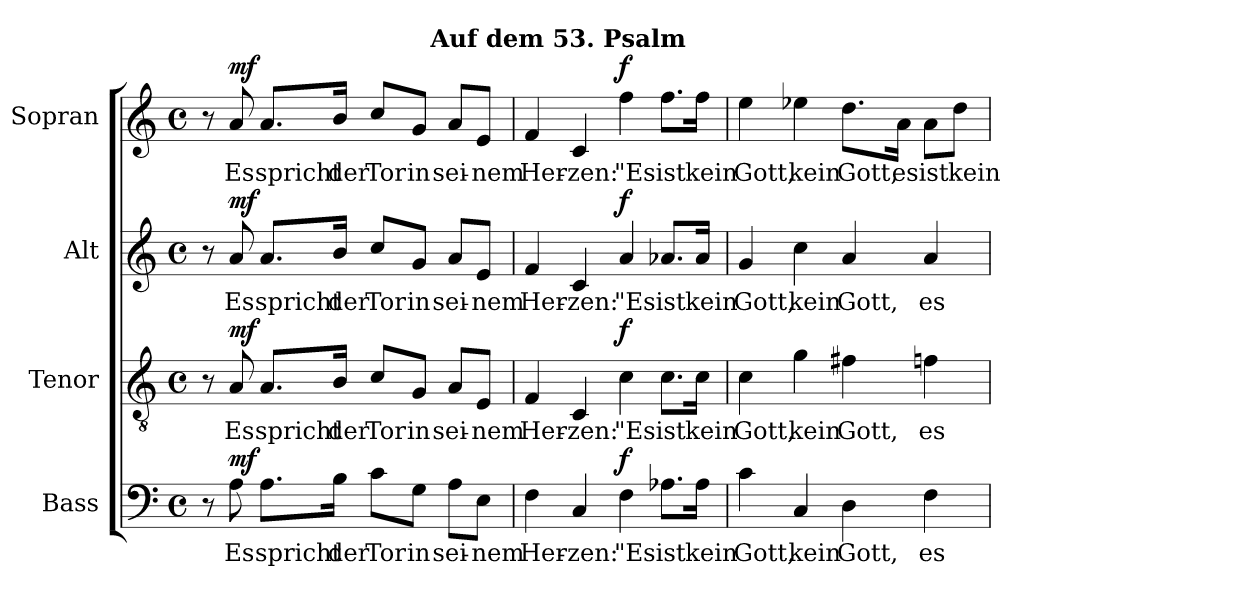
**kern	**text	**dynam	**kern	**text	**dynam	**kern	**text	**dynam	**kern	**text	**dynam
*part4	*part4	*part4	*part3	*part3	*part3	*part2	*part2	*part2	*part1	*part1	*part1
*staff4	*staff4	*staff4	*staff3	*staff3	*staff3	*staff2	*staff2	*staff2	*staff1	*staff1	*staff1
*I"Bass	*	*	*I"Tenor	*	*	*I"Alt	*	*	*I"Sopran	*	*
*I'B.	*	*	*I'T.	*	*	*I'A.	*	*	*I'S.	*	*
*clefF4	*	*	*clefGv2	*	*	*clefG2	*	*	*clefG2	*	*
*k[]	*	*	*k[]	*	*	*k[]	*	*	*k[]	*	*
*C:	*	*	*C:	*	*	*C:	*	*	*C:	*	*
*M4/4	*	*	*M4/4	*	*	*M4/4	*	*	*M4/4	*	*
*met(c)	*	*	*met(c)	*	*	*met(c)	*	*	*met(c)	*	*
=1	=1	=1	=1	=1	=1	=1	=1	=1	=1	=1	=1
!	!	!	!	!	!	!	!	!	!LO:TX:a:Bi:t=non troppo mosso	!	!
*	*	*	*	*	*	*	*	*	*^	*	*
8r	.	.	8r	.	.	8r	.	.	8r	2ryy	.	.
!	!LO:LY:b	!LO:DY:a	!	!LO:LY:b	!LO:DY:a	!	!LO:LY:b	!LO:DY:a	!	!	!LO:LY:b	!LO:DY:a
8A\	Es	mf	8A/	Es	mf	8a/	Es	mf	8a/	.	Es	mf
!	!LO:LY:b	!	!	!LO:LY:b	!	!	!LO:LY:b	!	!	!	!LO:LY:b	!
8.A\L	spricht	.	8.A/L	spricht	.	8.a/L	spricht	.	8.a/L	.	spricht	.
!	!LO:LY:b	!	!	!LO:LY:b	!	!	!LO:LY:b	!	!	!	!LO:LY:b	!
16B\Jk	der	.	16B/Jk	der	.	16b/Jk	der	.	16b/Jk	.	der	.
!	!LO:LY:b	!	!	!LO:LY:b	!	!	!LO:LY:b	!	!	!	!LO:LY:b	!
8c\L	Tor	.	8c/L	Tor	.	8cc/L	Tor	.	8cc/L	8.ryy	Tor	.
!	!LO:LY:b	!	!	!LO:LY:b	!	!	!LO:LY:b	!	!	!	!LO:LY:b	!
8G\J	in	.	8G/J	in	.	8g/J	in	.	8g/J	.	in	.
!	!	!	!	!	!	!	!	!	!	!LO:TX:a:B:t=Auf dem 53. Psalm	!	!
.	.	.	.	.	.	.	.	.	.	4ryy	.	.
!	!LO:LY:b	!	!	!LO:LY:b	!	!	!LO:LY:b	!	!	!	!LO:LY:b	!
8A\L	sei-	.	8A/L	sei-	.	8a/L	sei-	.	8a/L	.	sei-	.
!	!LO:LY:b	!	!	!LO:LY:b	!	!	!LO:LY:b	!	!	!	!LO:LY:b	!
8E\J	-nem	.	8E/J	-nem	.	8e/J	-nem	.	8e/J	.	-nem	.
.	.	.	.	.	.	.	.	.	.	16ryy	.	.
=2	=2	=2	=2	=2	=2	=2	=2	=2	=2	=2	=2	=2
!	!LO:LY:b	!	!	!LO:LY:b	!	!	!LO:LY:b	!	!	!	!LO:LY:b	!
*	*	*	*	*	*	*	*	*	*v	*v	*	*
4F\	Her-	.	4F/	Her-	.	4f/	Her-	.	4f/	Her-	.
!	!LO:LY:b	!	!	!LO:LY:b	!	!	!LO:LY:b	!	!	!LO:LY:b	!
4C/	-zen:	.	4C/	-zen:	.	4c/	-zen:	.	4c/	-zen:	.
!	!LO:LY:b	!LO:DY:a	!	!LO:LY:b	!LO:DY:a	!	!LO:LY:b	!LO:DY:a	!	!LO:LY:b	!LO:DY:a
4F\	"Es	f	4c\	"Es	f	4a/	"Es	f	4ff\	"Es	f
!	!LO:LY:b	!	!	!LO:LY:b	!	!	!LO:LY:b	!	!	!LO:LY:b	!
8.A-X\L	ist	.	8.c\L	ist	.	8.a-X/L	ist	.	8.ff\L	ist	.
!	!LO:LY:b	!	!	!LO:LY:b	!	!	!LO:LY:b	!	!	!LO:LY:b	!
16A-\Jk	kein	.	16c\Jk	kein	.	16a-/Jk	kein	.	16ff\Jk	kein	.
=3	=3	=3	=3	=3	=3	=3	=3	=3	=3	=3	=3
!	!LO:LY:b	!	!	!LO:LY:b	!	!	!LO:LY:b	!	!	!LO:LY:b	!
4c\	Gott,	.	4c\	Gott,	.	4g/	Gott,	.	4ee\	Gott,	.
!	!LO:LY:b	!	!	!LO:LY:b	!	!	!LO:LY:b	!	!	!LO:LY:b	!
4C/	kein	.	4g\	kein	.	4cc\	kein	.	4ee-X\	kein	.
!	!LO:LY:b	!	!	!LO:LY:b	!	!	!LO:LY:b	!	!	!LO:LY:b	!
4D\	Gott,	.	4f#X\	Gott,	.	4a/	Gott,	.	8.dd\L	Gott,	.
!	!	!	!	!	!	!	!	!	!	!LO:LY:b	!
.	.	.	.	.	.	.	.	.	16a\Jk	es	.
!	!LO:LY:b	!	!	!LO:LY:b	!	!	!LO:LY:b	!	!	!LO:LY:b	!
4F\	es	.	4fn\	es	.	4a/	es	.	8a\L	ist	.
!	!	!	!	!	!	!	!	!	!	!LO:LY:b	!
.	.	.	.	.	.	.	.	.	8dd\J	kein	.
=	=	=	=	=	=	=	=	=	=	=	=
*-	*-	*-	*-	*-	*-	*-	*-	*-	*-	*-	*-
